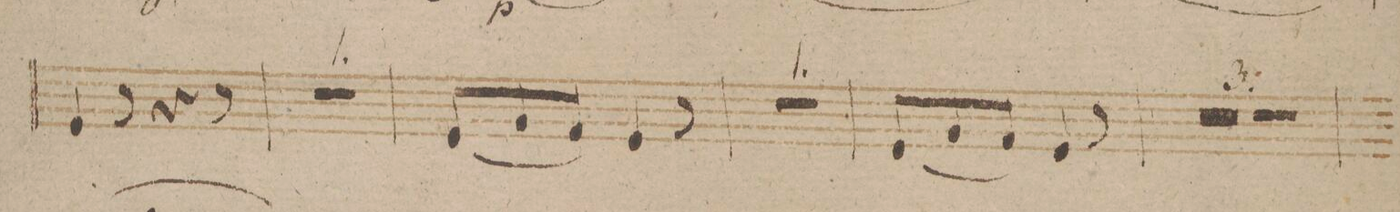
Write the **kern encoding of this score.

**kern	**dynam
*I"Viola.	*
*clefC3	*
*k[b-]	*
*M6/8	*
4F/	.
8r	.
4r	.
8r	.
=5	=5
2.r	.
=6	=6
(8F/L	.
8A/	.
8G/J)	.
4F/	.
8r	.
=7	=7
2.r	.
=8	=8
(8F/L	.
8A/	.
8G/J)	.
4F/	.
8r	.
=9	=9
1.r	.
=10	=10
=11	=11
2.r	.
=12	=12
*-	*-
